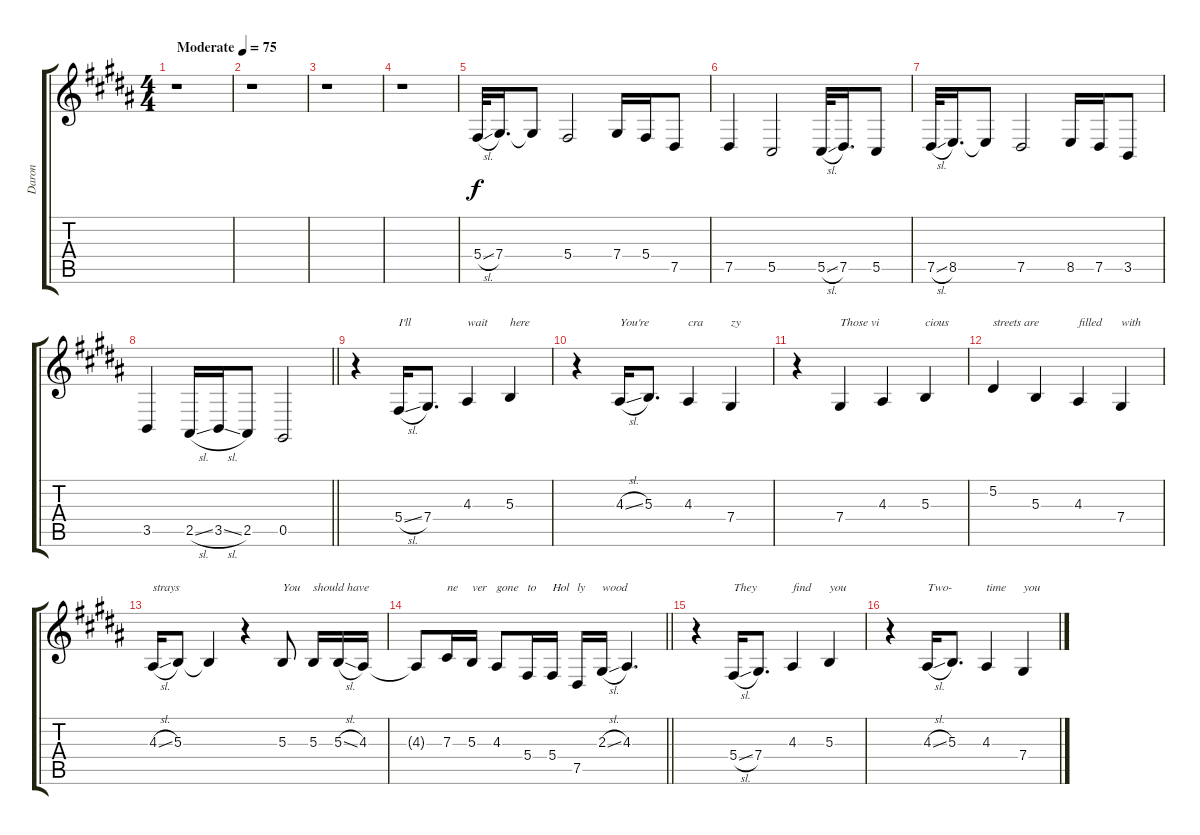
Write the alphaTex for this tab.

\track ("Daron" "Daron") {instrument synthvoice}
\staff {score tabs}
\tuning (Eb4 Bb3 Gb3 Db3 Ab2 Eb2) {hide}
\ts (4 4)
\tempo (75 "Moderate")
\clef g2
\ks g#minor
r.1{dy f instrument synthvoice} |
r.1 |
r.1 |
r.1 |
5.4{sl}.32 7.4.16{d} 7.4{t}.8 5.4.2 7.4.16 5.4.16 7.5.8 |
7.5.4 5.5.2 5.5{sl}.32 7.5.16{d} 5.5.8 |
7.5{sl}.32 8.5.16{d} 8.5{t}.8 7.5.2 8.5.16 7.5.16 3.5.8 |
\barLineRight lightlight
3.5.4 2.5{sl}.16 3.5{sl}.16 2.5.8 0.5.2 |
r.4 5.4{sl}.16{txt "I'll"} 7.4.8{d} 4.3.4{txt "wait"} 5.3.4{txt "here"} |
r.4 4.3{sl}.16{txt "You're"} 5.3.8{d} 4.3.4{txt "cra"} 7.4.4{txt "zy"} |
r.4 7.4.4{txt "Those vi"} 4.3.4 5.3.4{txt "cious"} |
5.2.4{txt "streets are"} 5.3.4 4.3.4{txt "filled"} 7.4.4{txt "with"} |
4.3{sl}.16{txt "strays"} 5.3.8 5.3{t}.4 r.4 5.3.8{txt "You"} 5.3.16{txt "should have"} 5.3{sl}.16 4.3.16 |
\barLineRight lightlight
4.3{t}.8 7.3.16{txt "ne"} 5.3.16{txt "ver"} 4.3.8{txt "gone"} 5.4.16{txt "to"} 5.4.16{txt "Hol"} 7.5.16{txt "ly"} 2.3{sl}.16{txt "wood"} 4.3.4{d} |
r.4 5.4{sl}.16{txt "They"} 7.4.8{d} 4.3.4{txt "find"} 5.3.4{txt "you"} |
r.4 4.3{sl}.16{txt "Two-"} 5.3.8{d} 4.3.4{txt "time"} 7.4.4{txt "you"}
